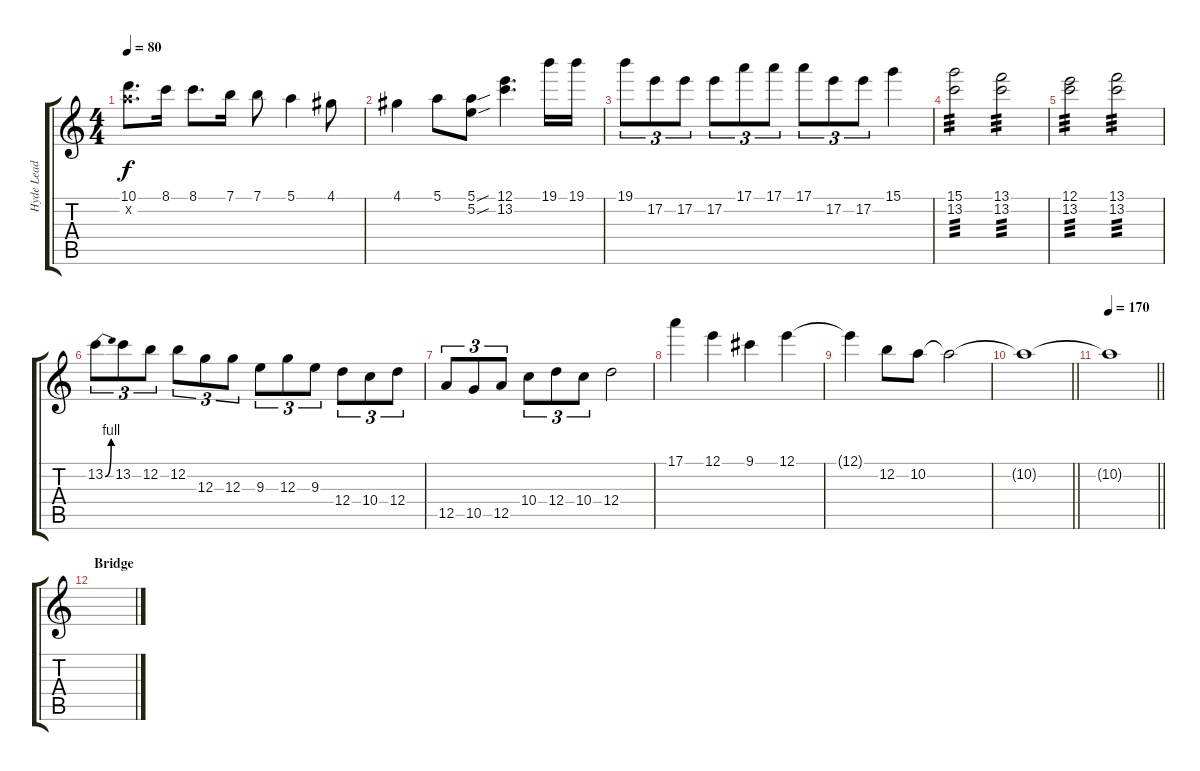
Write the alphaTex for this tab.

\track ("Hyde Lead" "Hyde Lead") {instrument overdrivenguitar}
\staff {score tabs}
\tuning (E4 B3 G3 D3 A2 E2) {hide}
\ts (4 4)
\tempo 80
\clef g2
\ks c
(10.1 10.2{x}).8{d dy f} 8.1.16 8.1.8{d} 7.1.16 7.1.8 5.1.4 4.1.8 |
4.1.4 5.1.8 (5.1{sou} 5.2{sou}).8 (12.1 13.2).4{d} 19.1.16 19.1.16 |
19.1.8{tu (3 2)} 17.2.8{tu (3 2)} 17.2.8{tu (3 2)} 17.2.8{tu (3 2)} 17.1.8{tu (3 2)} 17.1.8{tu (3 2)} 17.1.8{tu (3 2)} 17.2.8{tu (3 2)} 17.2.8{tu (3 2)} 15.1.4 |
(15.1 13.2).2{tp 3} (13.1 13.2).2{tp 3} |
(12.1 13.2).2{tp 3} (13.1 13.2).2{tp 3} |
13.2{be (bend 0 0 60 4)}.8{tu (3 2)} 13.2.8{tu (3 2)} 12.2.8{tu (3 2)} 12.2.8{tu (3 2)} 12.3.8{tu (3 2)} 12.3.8{tu (3 2)} 9.3.8{tu (3 2)} 12.3.8{tu (3 2)} 9.3.8{tu (3 2)} 12.4.8{tu (3 2)} 10.4.8{tu (3 2)} 12.4.8{tu (3 2)} |
12.5.8{tu (3 2)} 10.5.8{tu (3 2)} 12.5.8{tu (3 2)} 10.4.8{tu (3 2)} 12.4.8{tu (3 2)} 10.4.8{tu (3 2)} 12.4.2 |
17.1.4 12.1.4 9.1.4 12.1.4 |
12.1{t}.4 12.2.8 10.2.8 10.2{t}.2 |
\barLineRight lightlight
10.2{t}.1 |
\tempo 170
\barLineRight lightlight
10.2{t}.1 |
\section ("" "Bridge")
